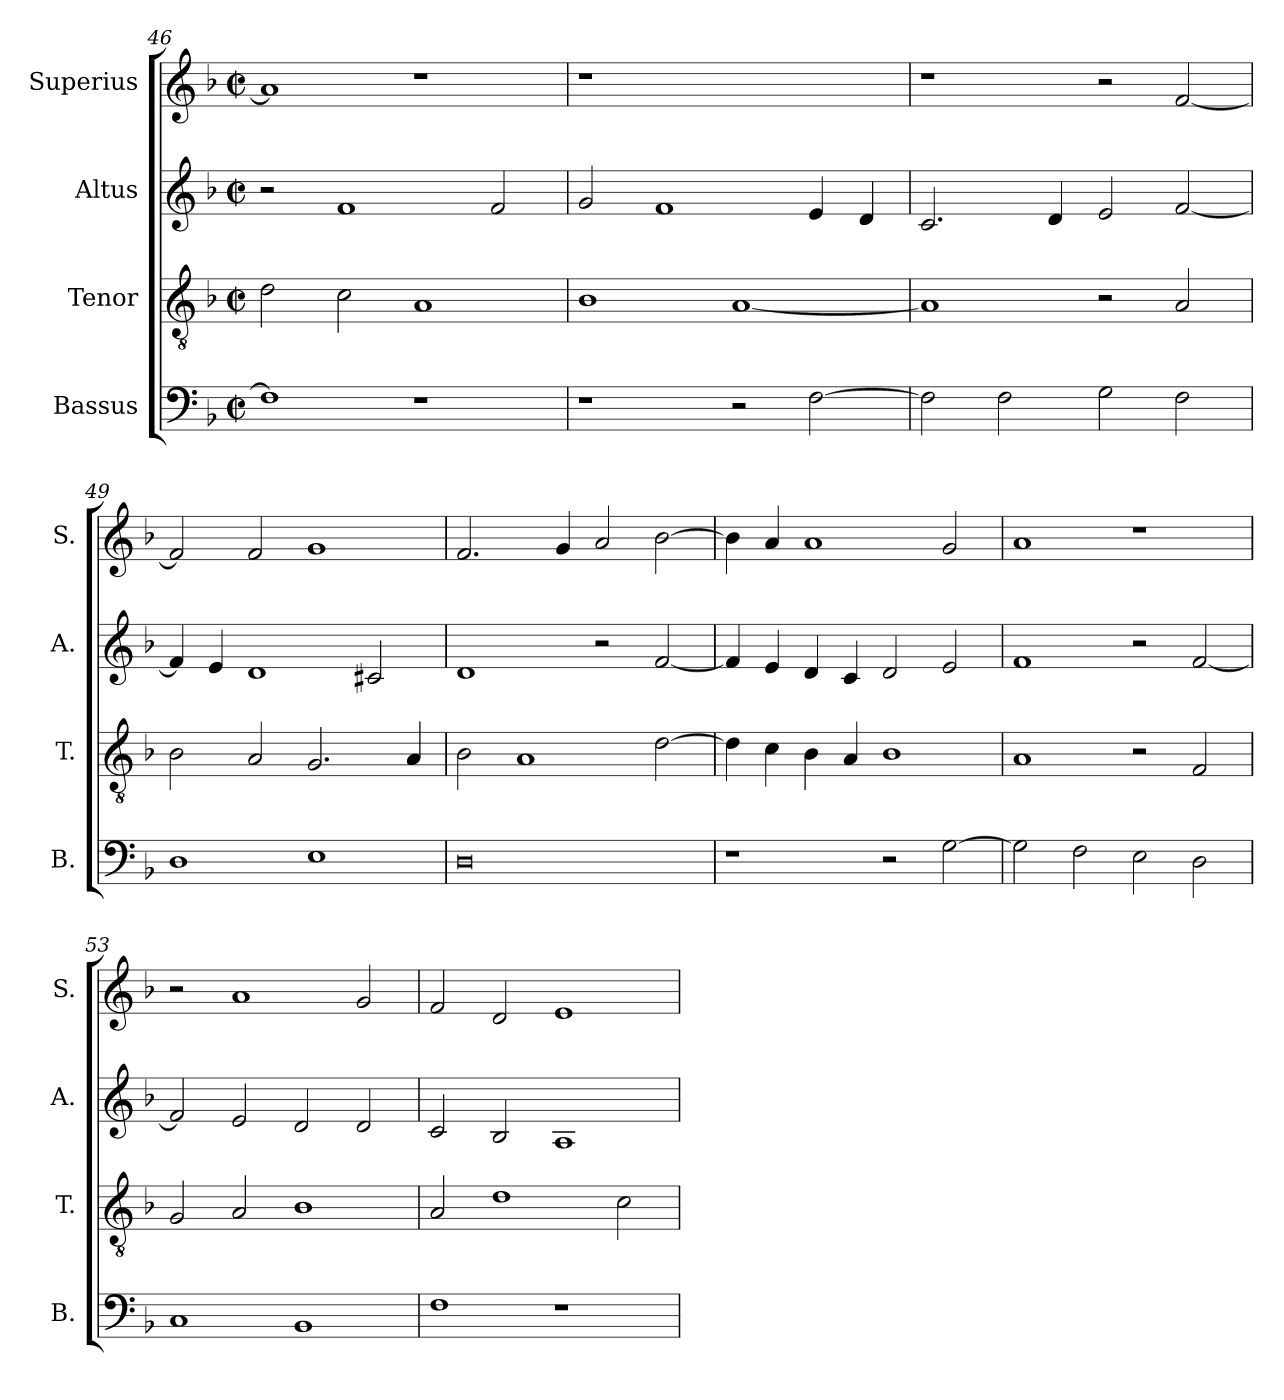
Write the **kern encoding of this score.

**kern	**kern	**kern	**kern
*part4	*part3	*part2	*part1
*staff4	*staff3	*staff2	*staff1
*I"Bassus	*I"Tenor	*I"Altus	*I"Superius
*I'B.	*I'T.	*I'A.	*I'S.
*clefF4	*clefGv2	*clefG2	*clefG2
*	*ITrd7c12	*	*
*k[b-]	*k[b-]	*k[b-]	*k[b-]
*d:	*d:	*d:	*d:
*M2/2	*M2/2	*M2/2	*M2/2
*met(c|)	*met(c|)	*met(c|)	*met(c|)
=46	=46	=46	=46
1Fi]	2Di\	2r	1ai]
.	2Ci\	1fi	.
1r	1AAi	.	1r
.	.	2fi/	.
=47	=47	=47	=47
!	!	!	!LO:N:vis=1
1r	1BB-i	2gi/	1r
.	.	1fi	.
2r	[<1AAi	.	1ryy
[>2Fi\	.	4ei/	.
.	.	4di/	.
=48	=48	=48	=48
2Fi\]	1AAi]	2.ci/	1r
2Fi\	.	.	.
.	.	4di/	.
2Gi\	2r	2ei/	2r
2Fi\	2AAi/	[<2fi/	[<2fi/
!!LO:LB:g=z
=49	=49	=49	=49
1Di	2BB-i\	4fi/]	2fi/]
.	.	4ei/	.
.	2AAi/	1di	2fi/
1Ei	2.GGi/	.	1gi
.	.	2c#Xi/	.
.	4AAi/	.	.
=50	=50	=50	=50
0Di	2BB-i\	1di	2.fi/
.	1AAi	.	.
.	.	.	4gi/
.	.	2r	2ai/
.	[>2Di\	[<2fi/	[>2b-i\
=51	=51	=51	=51
1r	4Di\]	4fi/]	4b-i\]
.	4Ci\	4ei/	4ai/
.	4BB-i\	4di/	1ai
.	4AAi/	4ci/	.
2r	1BB-i	2di/	.
[>2Gi\	.	2ei/	2gi/
=52	=52	=52	=52
2Gi\]	1AAi	1fi	1ai
2Fi\	.	.	.
2Ei\	2r	2r	1r
2Di\	2FFi/	[<2fi/	.
=53	=53	=53	=53
1Ci	2GGi/	2fi/]	2r
.	2AAi/	2ei/	1ai
1BB-i	1BB-i	2di/	.
.	.	2di/	2gi/
!!LO:LB:g=z
=54	=54	=54	=54
1Fi	2AAi/	2ci/	2fi/
.	1Di	2B-i/	2di/
1r	.	1Ai	1ei
.	2Ci\	.	.
=	=	=	=
*-	*-	*-	*-
